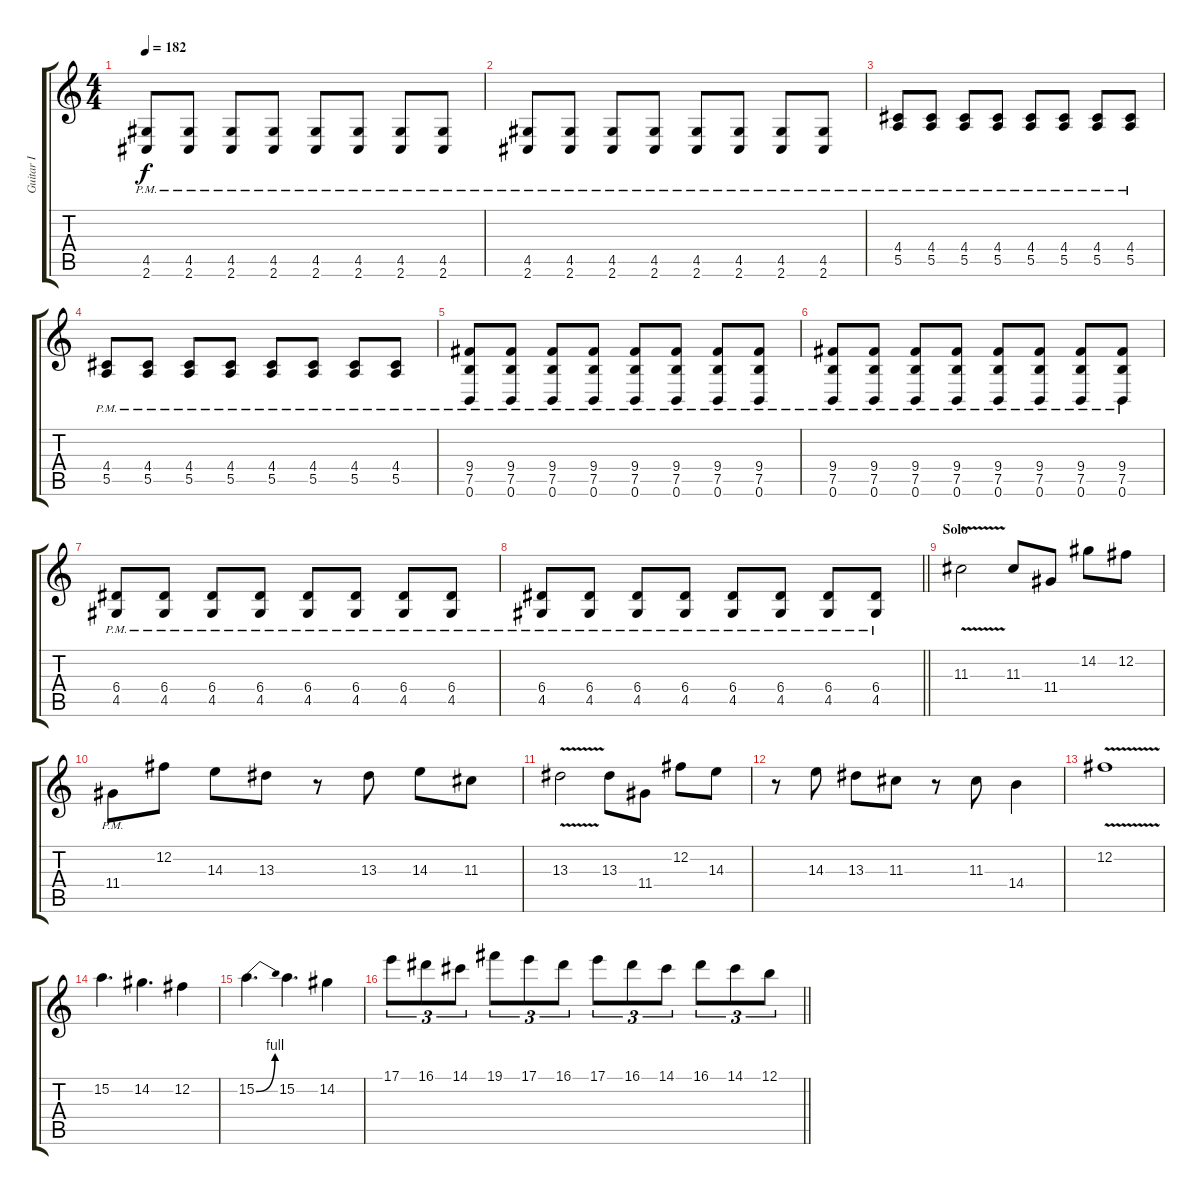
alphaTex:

\track ("Guitar I" "Guitar I") {instrument distortionguitar}
\staff {score tabs}
\tuning (B3 Gb3 D3 A2 E2 B1) {hide}
\ts (4 4)
\section ("" "")
\tempo 182
\clef g2
\ks c
(4.5{pm} 2.6{pm}).8{dy f} (4.5{pm} 2.6{pm}).8 (4.5{pm} 2.6{pm}).8 (4.5{pm} 2.6{pm}).8 (4.5{pm} 2.6{pm}).8 (4.5{pm} 2.6{pm}).8 (4.5{pm} 2.6{pm}).8 (4.5{pm} 2.6{pm}).8 |
(4.5{pm} 2.6{pm}).8 (4.5{pm} 2.6{pm}).8 (4.5{pm} 2.6{pm}).8 (4.5{pm} 2.6{pm}).8 (4.5{pm} 2.6{pm}).8 (4.5{pm} 2.6{pm}).8 (4.5{pm} 2.6{pm}).8 (4.5{pm} 2.6{pm}).8 |
(4.4{pm} 5.5{pm}).8 (4.4{pm} 5.5{pm}).8 (4.4{pm} 5.5{pm}).8 (4.4{pm} 5.5{pm}).8 (4.4{pm} 5.5{pm}).8 (4.4{pm} 5.5{pm}).8 (4.4{pm} 5.5{pm}).8 (4.4{pm} 5.5{pm}).8 |
(4.4{pm} 5.5{pm}).8 (4.4{pm} 5.5{pm}).8 (4.4{pm} 5.5{pm}).8 (4.4{pm} 5.5{pm}).8 (4.4{pm} 5.5{pm}).8 (4.4{pm} 5.5{pm}).8 (4.4{pm} 5.5{pm}).8 (4.4{pm} 5.5{pm}).8 |
(9.4{pm} 7.5{pm} 0.6{pm}).8 (9.4{pm} 7.5{pm} 0.6{pm}).8 (9.4{pm} 7.5{pm} 0.6{pm}).8 (9.4{pm} 7.5{pm} 0.6{pm}).8 (9.4{pm} 7.5{pm} 0.6{pm}).8 (9.4{pm} 7.5{pm} 0.6{pm}).8 (9.4{pm} 7.5{pm} 0.6{pm}).8 (9.4{pm} 7.5{pm} 0.6{pm}).8 |
(9.4{pm} 7.5{pm} 0.6{pm}).8 (9.4{pm} 7.5{pm} 0.6{pm}).8 (9.4{pm} 7.5{pm} 0.6{pm}).8 (9.4{pm} 7.5{pm} 0.6{pm}).8 (9.4{pm} 7.5{pm} 0.6{pm}).8 (9.4{pm} 7.5{pm} 0.6{pm}).8 (9.4{pm} 7.5{pm} 0.6{pm}).8 (9.4{pm} 7.5{pm} 0.6{pm}).8 |
(6.4{pm} 4.5{pm}).8 (6.4{pm} 4.5{pm}).8 (6.4{pm} 4.5{pm}).8 (6.4{pm} 4.5{pm}).8 (6.4{pm} 4.5{pm}).8 (6.4{pm} 4.5{pm}).8 (6.4{pm} 4.5{pm}).8 (6.4{pm} 4.5{pm}).8 |
\barLineRight lightlight
(6.4{pm} 4.5{pm}).8 (6.4{pm} 4.5{pm}).8 (6.4{pm} 4.5{pm}).8 (6.4{pm} 4.5{pm}).8 (6.4{pm} 4.5{pm}).8 (6.4{pm} 4.5{pm}).8 (6.4{pm} 4.5{pm}).8 (6.4{pm} 4.5{pm}).8 |
\section ("" "Solo")
11.3{v}.2 11.3.8 11.4.8 14.2.8 12.2.8 |
11.4{pm}.8 12.2.8 14.3.8 13.3.8 r.8 13.3.8 14.3.8 11.3.8 |
13.3{v}.2 13.3.8 11.4.8 12.2.8 14.3.8 |
r.8 14.3.8 13.3.8 11.3.8 r.8 11.3.8 14.4.4 |
12.2{v}.1 |
15.2.4{d} 14.2.4{d} 12.2.4 |
15.2{be (bend 0 0 60 4)}.4{d} 15.2.4{d} 14.2.4 |
\barLineRight lightlight
17.1.8{tu (3 2)} 16.1.8{tu (3 2)} 14.1.8{tu (3 2)} 19.1.8{tu (3 2)} 17.1.8{tu (3 2)} 16.1.8{tu (3 2)} 17.1.8{tu (3 2)} 16.1.8{tu (3 2)} 14.1.8{tu (3 2)} 16.1.8{tu (3 2)} 14.1.8{tu (3 2)} 12.1.8{tu (3 2)}
